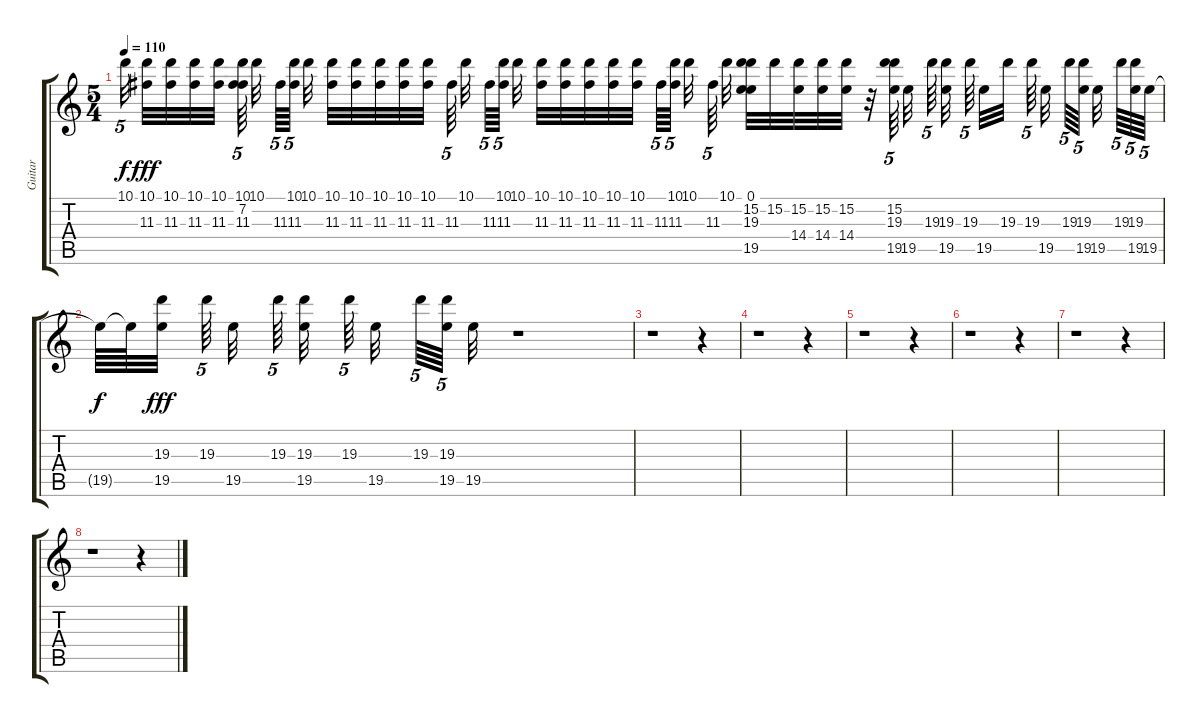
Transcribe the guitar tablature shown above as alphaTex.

\track ("Guitar" "Guitar") {instrument electricguitarmuted}
\staff {score tabs}
\tuning (E4 B3 G3 D3 A2 E2) {hide}
\ts (5 4)
\tempo 110
\clef g2
\ks c
10.1{t}.32{tu (5 4) dy f beam splitsecondary} (10.1 11.3).32{dy fff} (10.1 11.3).32 (10.1 11.3).32 (10.1 11.3).32{beam splitsecondary} (10.1 7.2 11.3).64{tu (5 4) beam splitsecondary} 10.1.32{beam splitsecondary} 11.3.64{tu (5 4)} (10.1 11.3).64{tu (5 4) beam splitsecondary} 10.1.32 (10.1 11.3).32 (10.1 11.3).32 (10.1 11.3).32 (10.1 11.3).32 (10.1 11.3).32{beam splitsecondary} 11.3.64{tu (5 4) beam splitsecondary} 10.1.32{beam splitsecondary} 11.3.64{tu (5 4)} (10.1 11.3).64{tu (5 4) beam splitsecondary} 10.1.32 (10.1 11.3).32 (10.1 11.3).32 (10.1 11.3).32 (10.1 11.3).32 (10.1 11.3).32{beam splitsecondary} 11.3.64{tu (5 4)} (10.1 11.3).64{tu (5 4) beam splitsecondary} 10.1.32{beam splitsecondary} 11.3.64{tu (5 4)} 10.1.32 (0.1 15.2 19.3 19.5).32 15.2.32 (15.2 14.4).32 (15.2 14.4).32 (15.2 14.4).32 r.32 (15.2 19.3 19.5).64{tu (5 4) beam splitsecondary} 19.5.32 19.3.64{tu (5 4)} (19.3 19.5).32{beam splitsecondary} 19.3.64{tu (5 4) beam splitsecondary} 19.5.32 19.3.32{beam splitsecondary} 19.3.64{tu (5 4) beam splitsecondary} 19.5.32{beam splitsecondary} 19.3.64{tu (5 4)} (19.3 19.5).64{tu (5 4) beam splitsecondary} 19.5.32{beam splitsecondary} 19.3.64{tu (5 4)} (19.3 19.5).64{tu (5 4)} 19.5.64{tu (5 4)} |
19.5{t}.64{dy f} 19.5{t}.64 (19.3 19.5).32{dy fff beam splitsecondary} 19.3.64{tu (5 4) beam splitsecondary} 19.5.32{beam splitsecondary} 19.3.64{tu (5 4) beam splitsecondary} (19.3 19.5).32{beam splitsecondary} 19.3.64{tu (5 4) beam splitsecondary} 19.5.32{beam splitsecondary} 19.3.64{tu (5 4)} (19.3 19.5).64{tu (5 4) beam splitsecondary} 19.5.32 r.1 |
r.1 r.4 |
r.1 r.4 |
r.1 r.4 |
r.1 r.4 |
r.1 r.4 |
r.1 r.4
